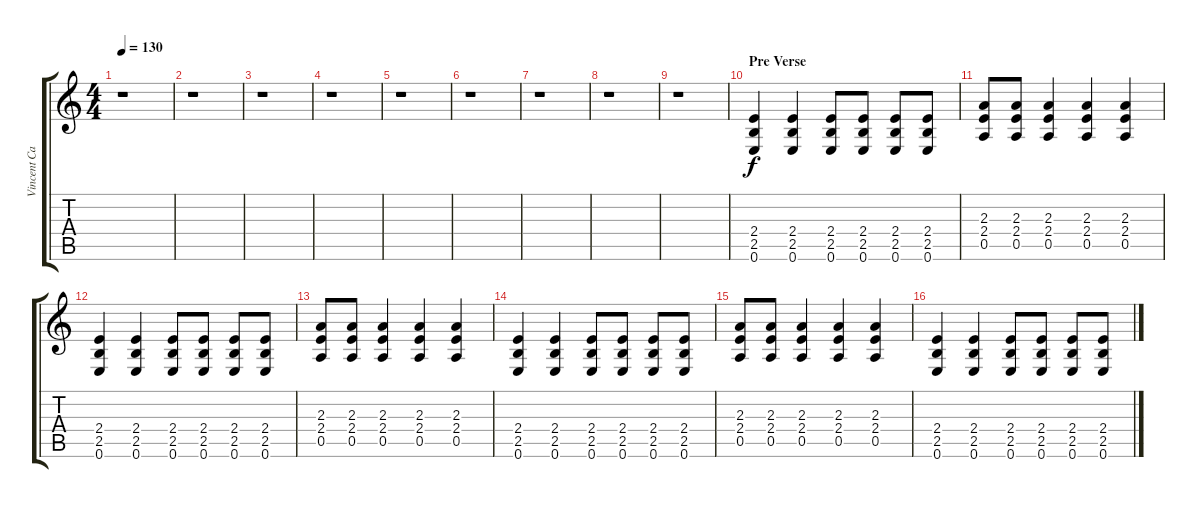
\track ("Vincent Cavanagh (Electric Guitar 2)" "Vincent Ca") {instrument overdrivenguitar}
\staff {score tabs}
\tuning (E4 B3 G3 D3 A2 E2) {hide}
\ts (4 4)
\tempo 130
\clef g2
\ks c
r.1{dy f} |
r.1 |
r.1 |
r.1 |
r.1 |
r.1 |
r.1 |
r.1 |
r.1 |
\section ("" "Pre Verse")
(2.4 2.5 0.6).4 (2.4 2.5 0.6).4 (2.4 2.5 0.6).8 (2.4 2.5 0.6).8 (2.4 2.5 0.6).8 (2.4 2.5 0.6).8 |
(2.3 2.4 0.5).8 (2.3 2.4 0.5).8 (2.3 2.4 0.5).4 (2.3 2.4 0.5).4 (2.3 2.4 0.5).4 |
(2.4 2.5 0.6).4 (2.4 2.5 0.6).4 (2.4 2.5 0.6).8 (2.4 2.5 0.6).8 (2.4 2.5 0.6).8 (2.4 2.5 0.6).8 |
(2.3 2.4 0.5).8 (2.3 2.4 0.5).8 (2.3 2.4 0.5).4 (2.3 2.4 0.5).4 (2.3 2.4 0.5).4 |
(2.4 2.5 0.6).4 (2.4 2.5 0.6).4 (2.4 2.5 0.6).8 (2.4 2.5 0.6).8 (2.4 2.5 0.6).8 (2.4 2.5 0.6).8 |
(2.3 2.4 0.5).8 (2.3 2.4 0.5).8 (2.3 2.4 0.5).4 (2.3 2.4 0.5).4 (2.3 2.4 0.5).4 |
(2.4 2.5 0.6).4 (2.4 2.5 0.6).4 (2.4 2.5 0.6).8 (2.4 2.5 0.6).8 (2.4 2.5 0.6).8 (2.4 2.5 0.6).8
